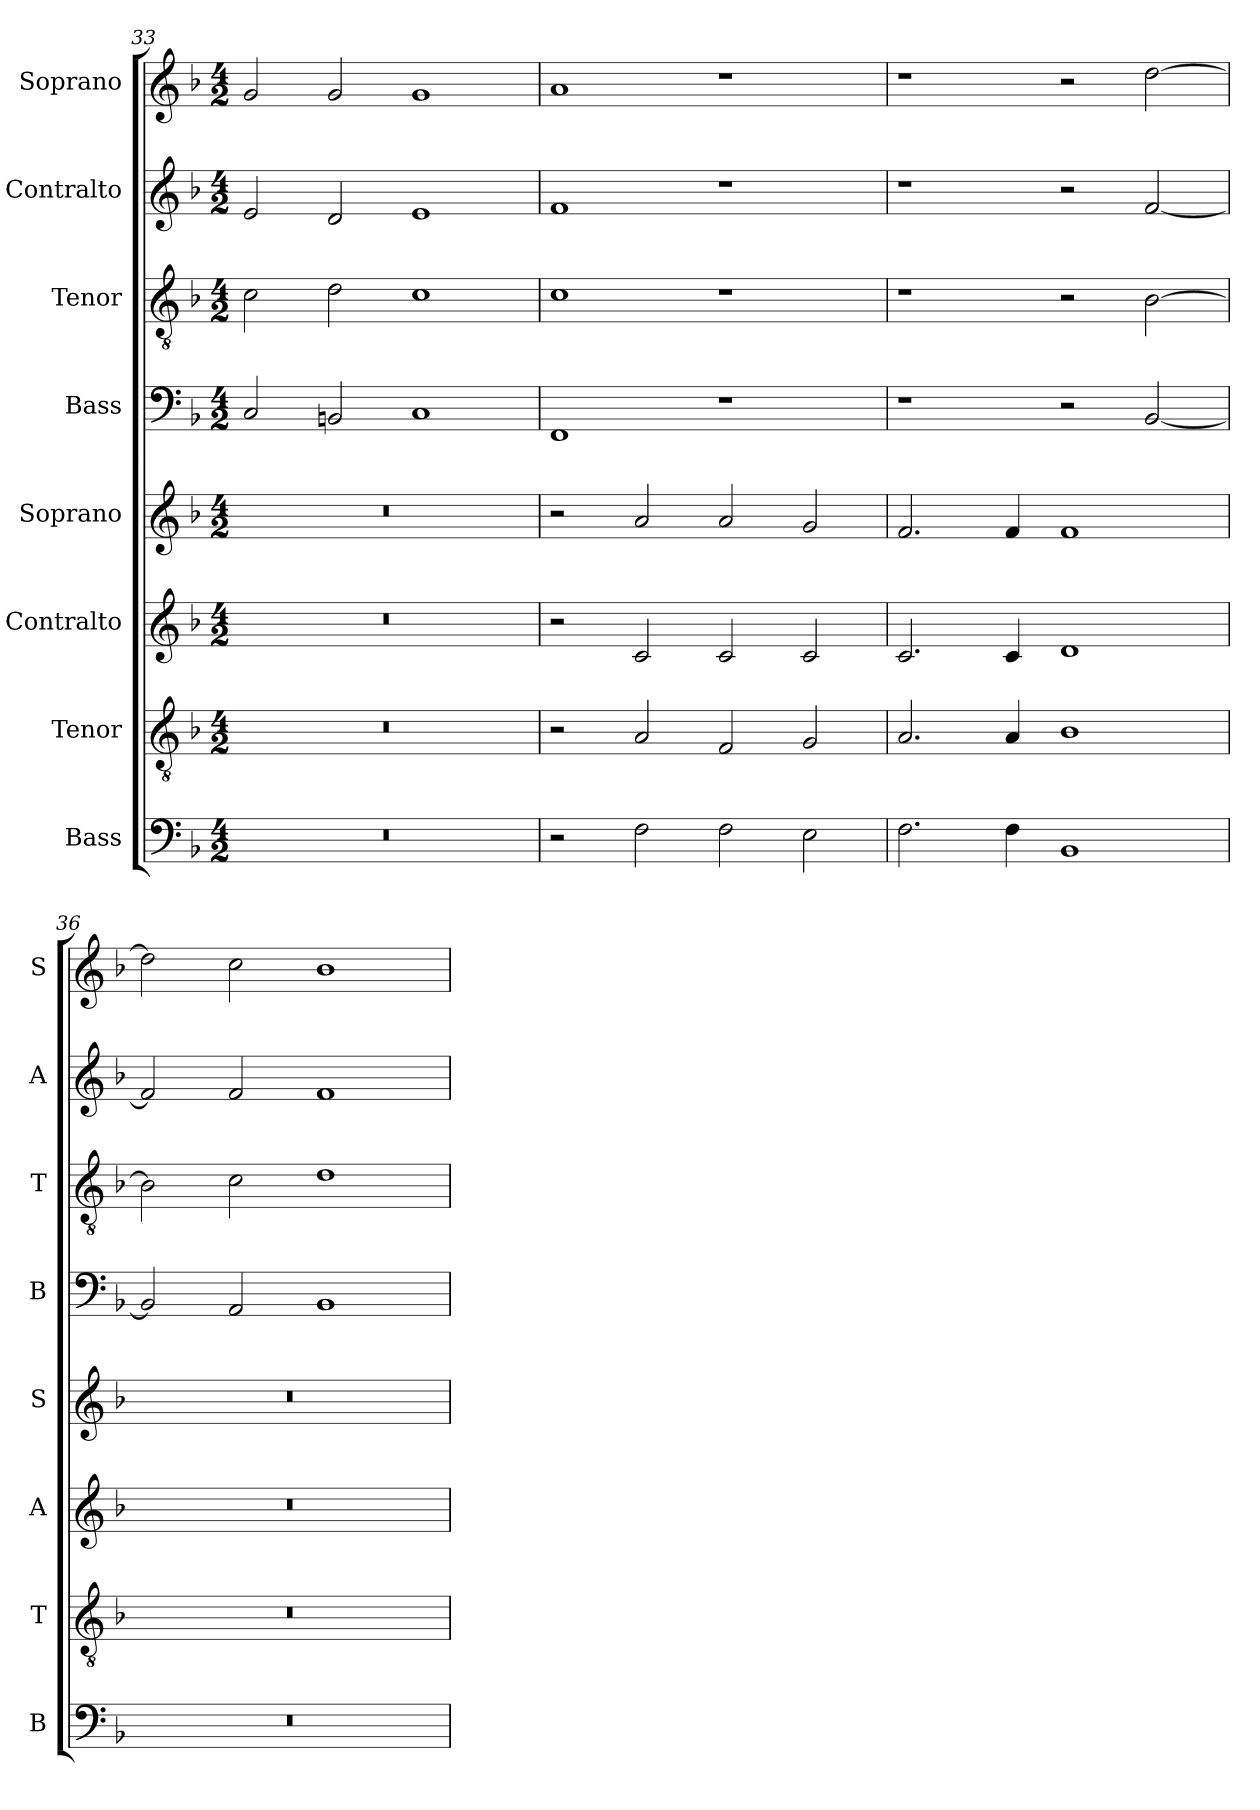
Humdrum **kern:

**kern	**kern	**kern	**kern	**kern	**kern	**kern	**kern
*part8	*part7	*part6	*part5	*part4	*part3	*part2	*part1
*staff8	*staff7	*staff6	*staff5	*staff4	*staff3	*staff2	*staff1
*I"Bass	*I"Tenor	*I"Contralto	*I"Soprano	*I"Bass	*I"Tenor	*I"Contralto	*I"Soprano
*I'B	*I'T	*I'A	*I'S	*I'B	*I'T	*I'A	*I'S
*clefF4	*clefGv2	*clefG2	*clefG2	*clefF4	*clefGv2	*clefG2	*clefG2
*k[b-]	*k[b-]	*k[b-]	*k[b-]	*k[b-]	*k[b-]	*k[b-]	*k[b-]
*F:ion	*F:ion	*F:ion	*F:ion	*F:ion	*F:ion	*F:ion	*F:ion
*M4/2	*M4/2	*M4/2	*M4/2	*M4/2	*M4/2	*M4/2	*M4/2
=33	=33	=33	=33	=33	=33	=33	=33
0r	0r	0r	0r	2C	2c	2e	2g
.	.	.	.	2BBn	2d	2d	2g
.	.	.	.	1C	1c	1e	1g
=34	=34	=34	=34	=34	=34	=34	=34
2r	2r	2r	2r	1FF	1c	1f	1a
2F	2A	2c	2a	.	.	.	.
2F	2F	2c	2a	1r	1r	1r	1r
2E	2G	2c	2g	.	.	.	.
=35	=35	=35	=35	=35	=35	=35	=35
2.F	2.A	2.c	2.f	1r	1r	1r	1r
4F	4A	4c	4f	.	.	.	.
1BB-	1B-	1d	1f	2r	2r	2r	2r
.	.	.	.	[2BB-	[2B-	[2f	[2dd
=36	=36	=36	=36	=36	=36	=36	=36
0r	0r	0r	0r	2BB-]	2B-]	2f]	2dd]
.	.	.	.	2AA	2c	2f	2cc
.	.	.	.	1BB-	1d	1f	1b-
=	=	=	=	=	=	=	=
*-	*-	*-	*-	*-	*-	*-	*-
